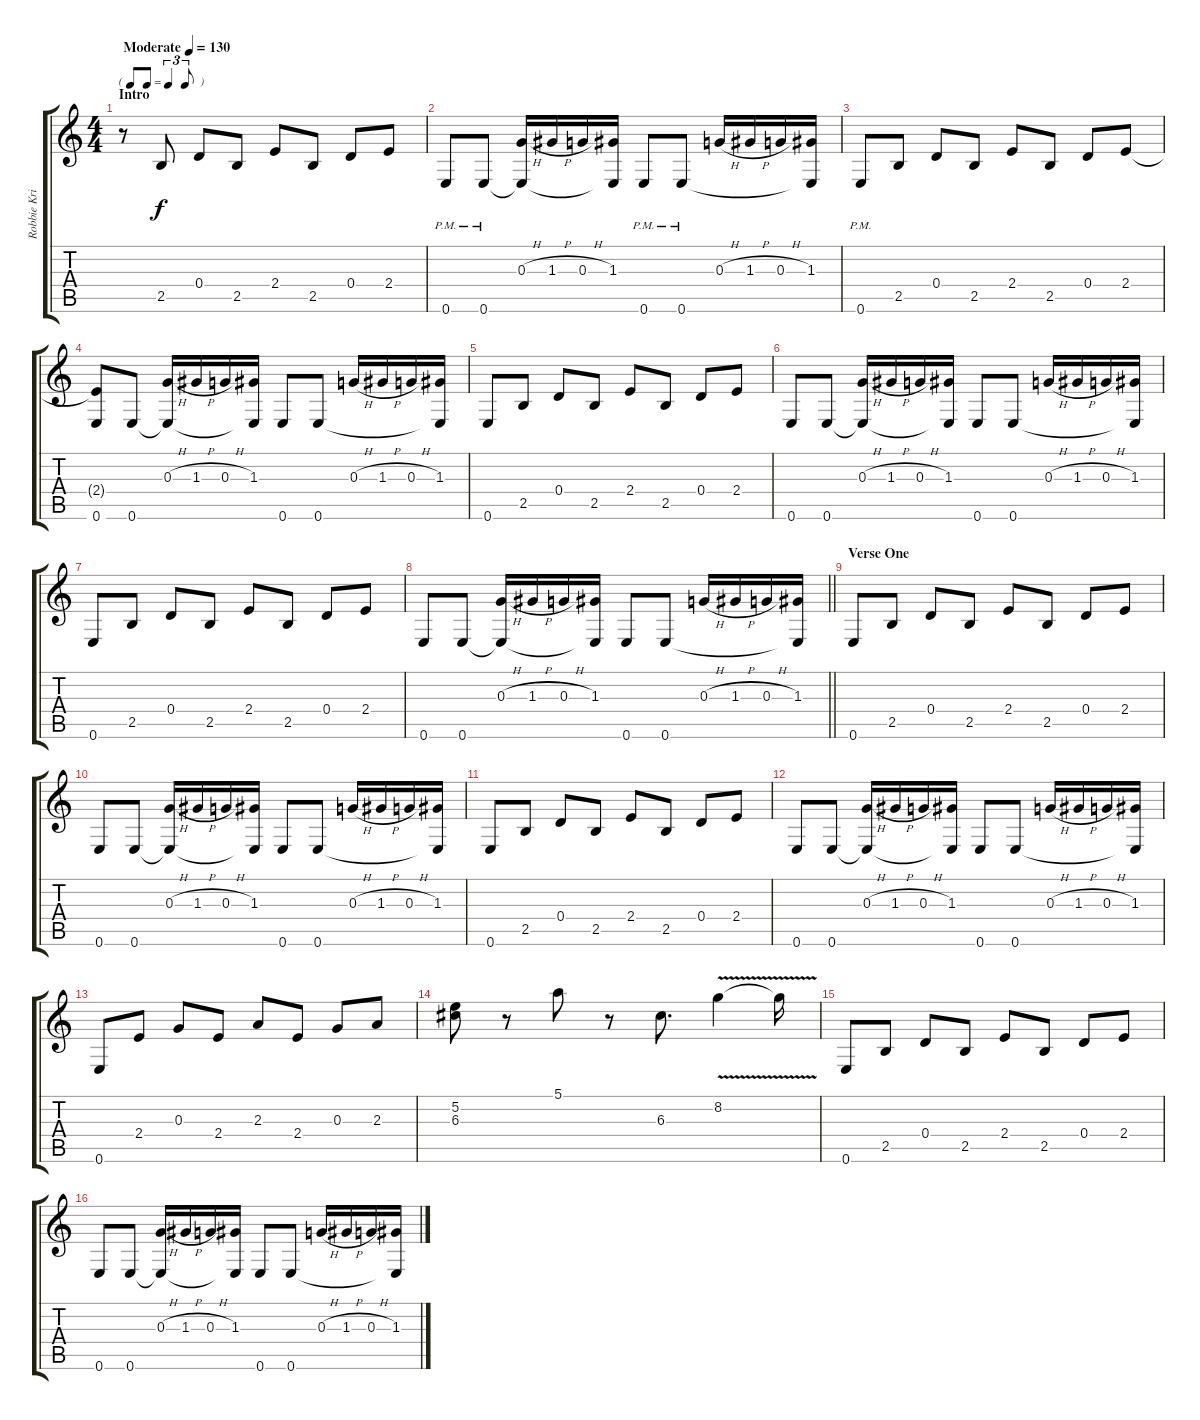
\track ("Robbie Krieger" "Robbie Kri") {instrument electricguitarjazz}
\staff {score tabs}
\tuning (E4 B3 G3 D3 A2 E2) {hide}
\ts (4 4)
\tf triplet8th
\section ("" "Intro")
\tempo (130 "Moderate")
\clef g2
\ks c
r.8{dy f instrument electricguitarjazz} 2.5.8 0.4.8 2.5.8 2.4.8 2.5.8 0.4.8 2.4.8 |
0.6{pm}.8 0.6{pm}.8 (0.3{h} 0.6{t}).16 1.3{h}.16 0.3{h}.16 (1.3 0.6{t}).16 0.6{pm}.8 0.6{pm}.8 0.3{h}.16 1.3{h}.16 0.3{h}.16 (1.3 0.6{t}).16 |
0.6{pm}.8 2.5.8 0.4.8 2.5.8 2.4.8 2.5.8 0.4.8 2.4.8 |
(2.4{t} 0.6).8 0.6.8 (0.3{h} 0.6{t}).16 1.3{h}.16 0.3{h}.16 (1.3 0.6{t}).16 0.6.8 0.6.8 0.3{h}.16 1.3{h}.16 0.3{h}.16 (1.3 0.6{t}).16 |
0.6.8 2.5.8 0.4.8 2.5.8 2.4.8 2.5.8 0.4.8 2.4.8 |
0.6.8 0.6.8 (0.3{h} 0.6{t}).16 1.3{h}.16 0.3{h}.16 (1.3 0.6{t}).16 0.6.8 0.6.8 0.3{h}.16 1.3{h}.16 0.3{h}.16 (1.3 0.6{t}).16 |
0.6.8 2.5.8 0.4.8 2.5.8 2.4.8 2.5.8 0.4.8 2.4.8 |
\barLineRight lightlight
0.6.8 0.6.8 (0.3{h} 0.6{t}).16 1.3{h}.16 0.3{h}.16 (1.3 0.6{t}).16 0.6.8 0.6.8 0.3{h}.16 1.3{h}.16 0.3{h}.16 (1.3 0.6{t}).16 |
\section ("" "Verse One")
0.6.8 2.5.8 0.4.8 2.5.8 2.4.8 2.5.8 0.4.8 2.4.8 |
0.6.8 0.6.8 (0.3{h} 0.6{t}).16 1.3{h}.16 0.3{h}.16 (1.3 0.6{t}).16 0.6.8 0.6.8 0.3{h}.16 1.3{h}.16 0.3{h}.16 (1.3 0.6{t}).16 |
0.6.8 2.5.8 0.4.8 2.5.8 2.4.8 2.5.8 0.4.8 2.4.8 |
0.6.8 0.6.8 (0.3{h} 0.6{t}).16 1.3{h}.16 0.3{h}.16 (1.3 0.6{t}).16 0.6.8 0.6.8 0.3{h}.16 1.3{h}.16 0.3{h}.16 (1.3 0.6{t}).16 |
0.6.8 2.4.8 0.3.8 2.4.8 2.3.8 2.4.8 0.3.8 2.3.8 |
(5.2 6.3).8 r.8 5.1.8 r.8 6.3.8{d} 8.2{v}.4 8.2{t}.16 |
0.6.8 2.5.8 0.4.8 2.5.8 2.4.8 2.5.8 0.4.8 2.4.8 |
0.6.8 0.6.8 (0.3{h} 0.6{t}).16 1.3{h}.16 0.3{h}.16 (1.3 0.6{t}).16 0.6.8 0.6.8 0.3{h}.16 1.3{h}.16 0.3{h}.16 (1.3 0.6{t}).16
